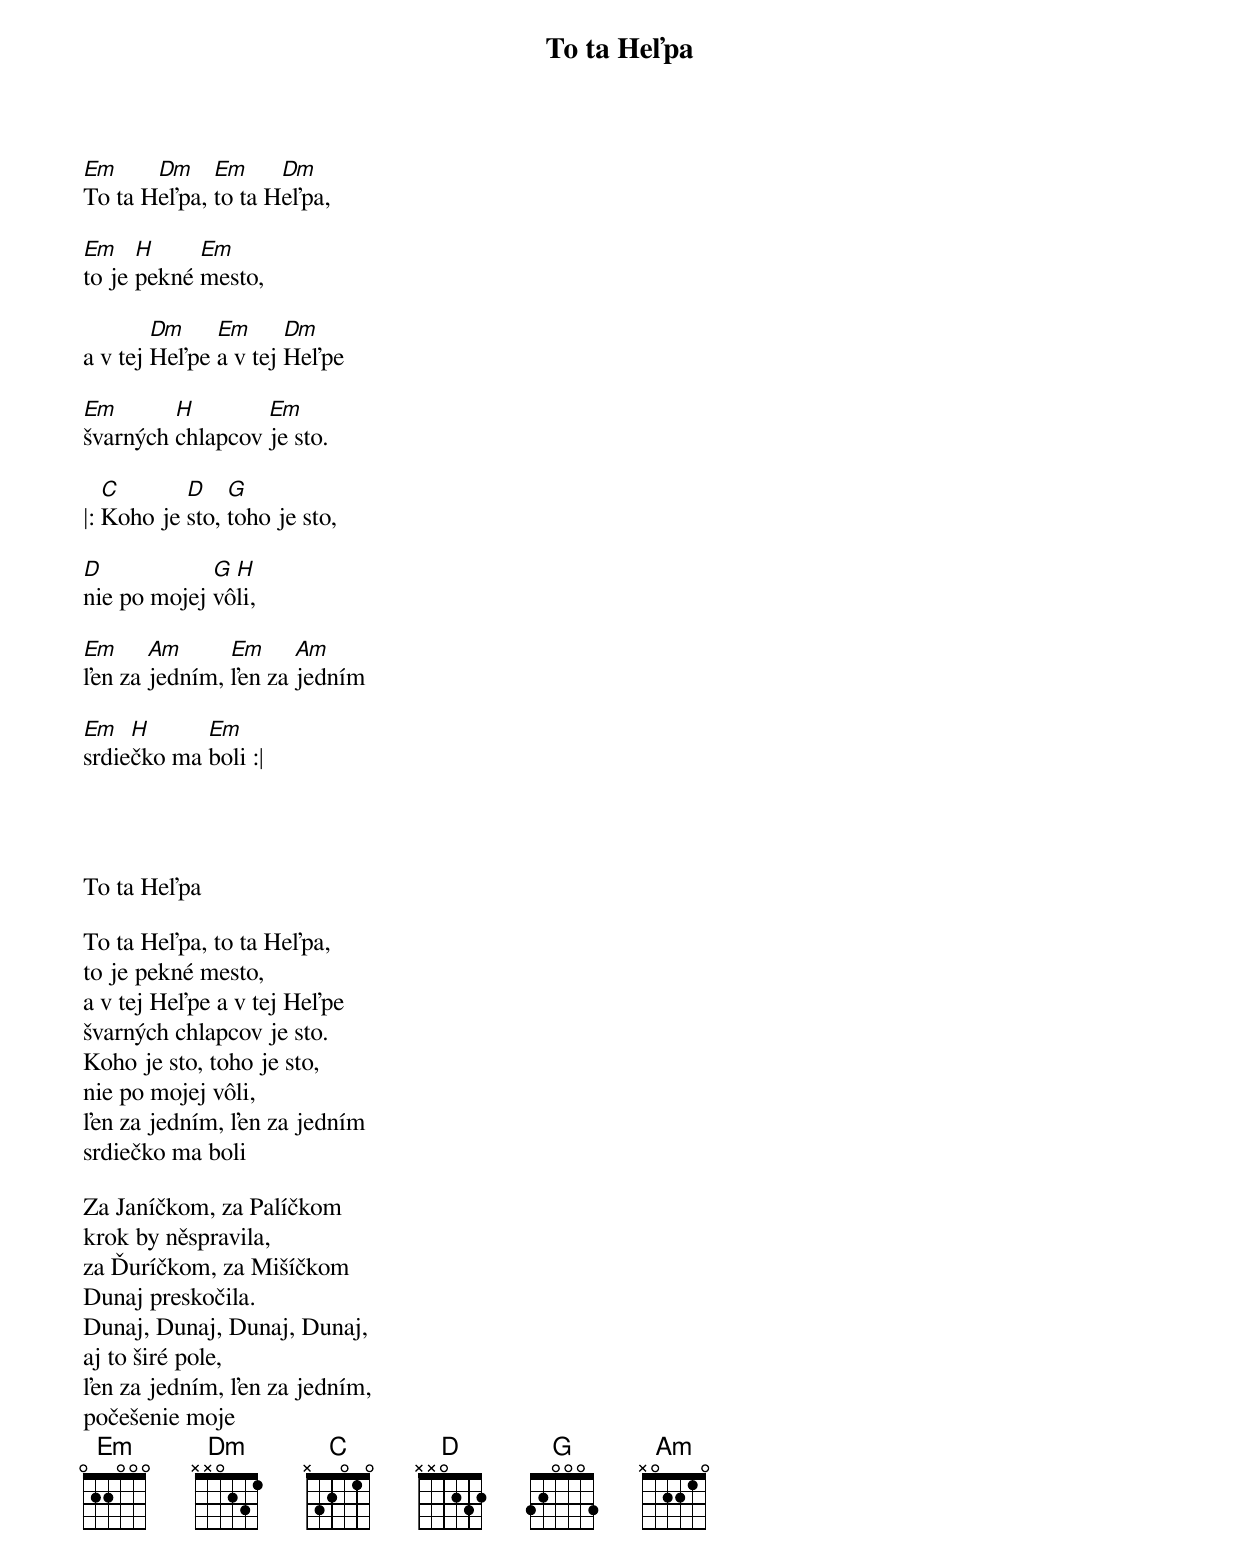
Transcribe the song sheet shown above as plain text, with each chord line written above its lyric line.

To ta Heľpa

Em     Dm    Em     Dm
To ta Heľpa, to ta Heľpa,

Em    H     Em
to je pekné mesto,

        Dm    Em      Dm
a v tej Heľpe a v tej Heľpe

Em       H        Em
švarných chlapcov je sto.

   C       D    G
|: Koho je sto, toho je sto,

D            G H
nie po mojej vôli,

Em     Am      Em     Am
ľen za jedním, ľen za jedním

Em   H      Em
srdiečko ma boli :|




To ta Heľpa

To ta Heľpa, to ta Heľpa,
to je pekné mesto,
a v tej Heľpe a v tej Heľpe
švarných chlapcov je sto.
Koho je sto, toho je sto,
nie po mojej vôli,
ľen za jedním, ľen za jedním
srdiečko ma boli

Za Janíčkom, za Palíčkom
krok by něspravila,
za Ďuríčkom, za Mišíčkom
Dunaj preskočila.
Dunaj, Dunaj, Dunaj, Dunaj,
aj to širé pole,
ľen za jedním, ľen za jedním,
počešenie moje
